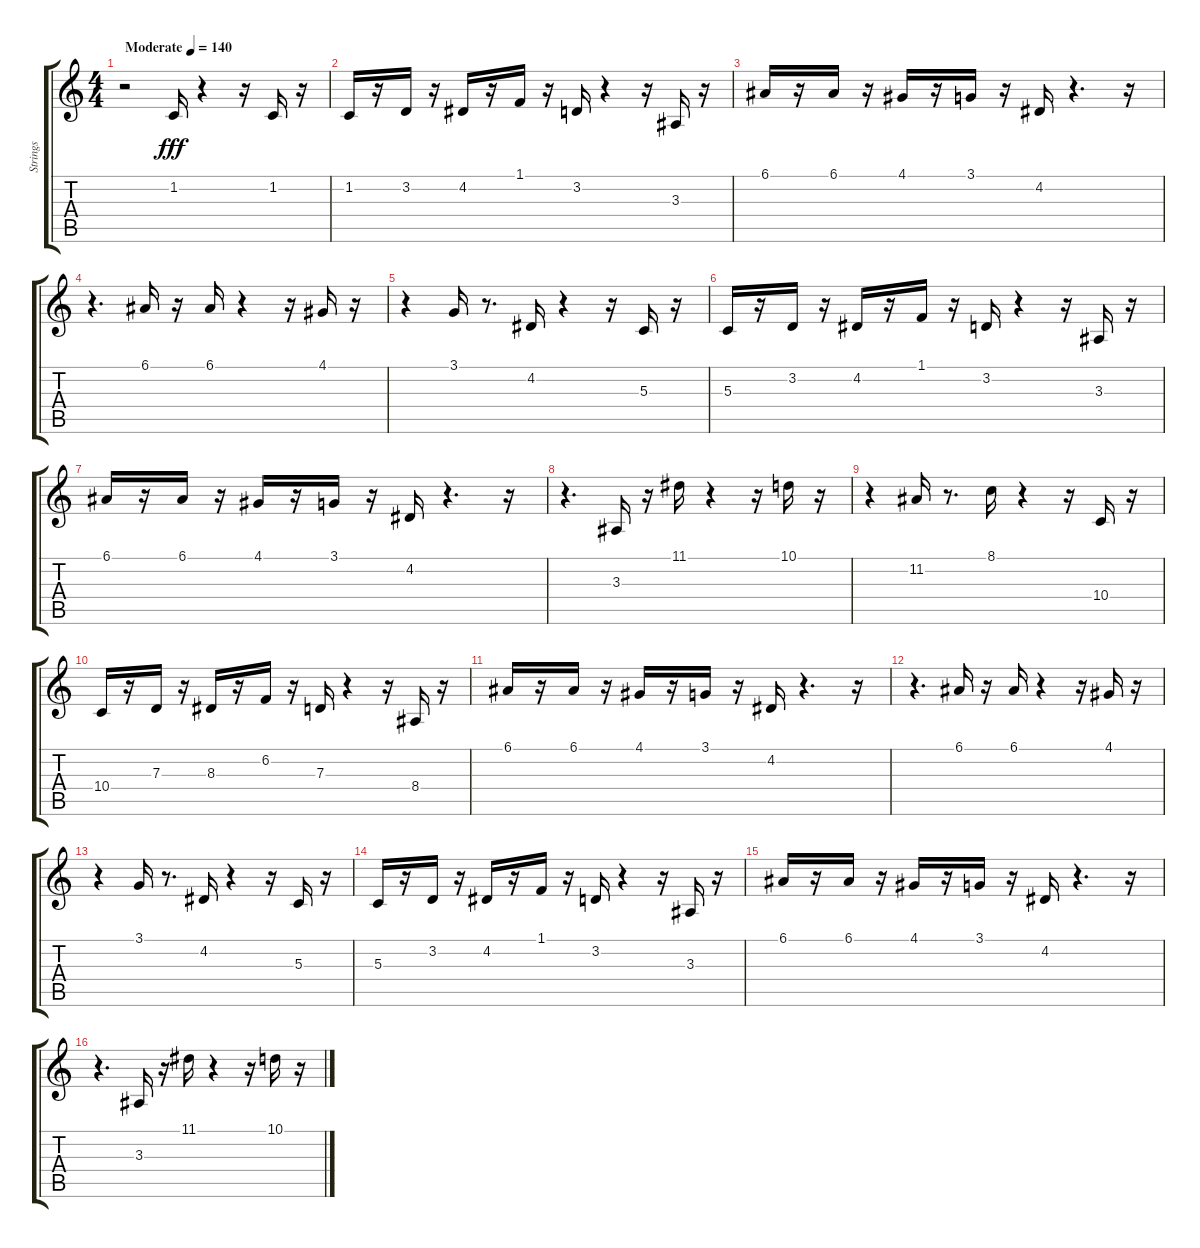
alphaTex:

\track ("Strings       " "Strings   ") {instrument stringensemble1}
\staff {score tabs}
\tuning (E4 B3 G3 D3 A2 E2) {hide}
\ts (4 4)
\tempo (140 "Moderate")
\clef g2
\ks c
r.2{dy fff instrument stringensemble1} 1.2.16 r.4 r.16 1.2.16 r.16 |
1.2.16 r.16 3.2.16 r.16 4.2.16 r.16 1.1.16 r.16 3.2.16 r.4 r.16 3.3.16 r.16 |
6.1.16 r.16 6.1.16 r.16 4.1.16 r.16 3.1.16 r.16 4.2.16 r.4{d} r.16 |
r.4{d} 6.1.16 r.16 6.1.16 r.4 r.16 4.1.16 r.16 |
r.4 3.1.16 r.8{d} 4.2.16 r.4 r.16 5.3.16 r.16 |
5.3.16 r.16 3.2.16 r.16 4.2.16 r.16 1.1.16 r.16 3.2.16 r.4 r.16 3.3.16 r.16 |
6.1.16 r.16 6.1.16 r.16 4.1.16 r.16 3.1.16 r.16 4.2.16 r.4{d} r.16 |
r.4{d} 3.3.16 r.16 11.1.16 r.4 r.16 10.1.16 r.16 |
r.4 11.2.16 r.8{d} 8.1.16 r.4 r.16 10.4.16 r.16 |
10.4.16 r.16 7.3.16 r.16 8.3.16 r.16 6.2.16 r.16 7.3.16 r.4 r.16 8.4.16 r.16 |
6.1.16 r.16 6.1.16 r.16 4.1.16 r.16 3.1.16 r.16 4.2.16 r.4{d} r.16 |
r.4{d} 6.1.16 r.16 6.1.16 r.4 r.16 4.1.16 r.16 |
r.4 3.1.16 r.8{d} 4.2.16 r.4 r.16 5.3.16 r.16 |
5.3.16 r.16 3.2.16 r.16 4.2.16 r.16 1.1.16 r.16 3.2.16 r.4 r.16 3.3.16 r.16 |
6.1.16 r.16 6.1.16 r.16 4.1.16 r.16 3.1.16 r.16 4.2.16 r.4{d} r.16 |
r.4{d} 3.3.16 r.16 11.1.16 r.4 r.16 10.1.16 r.16
